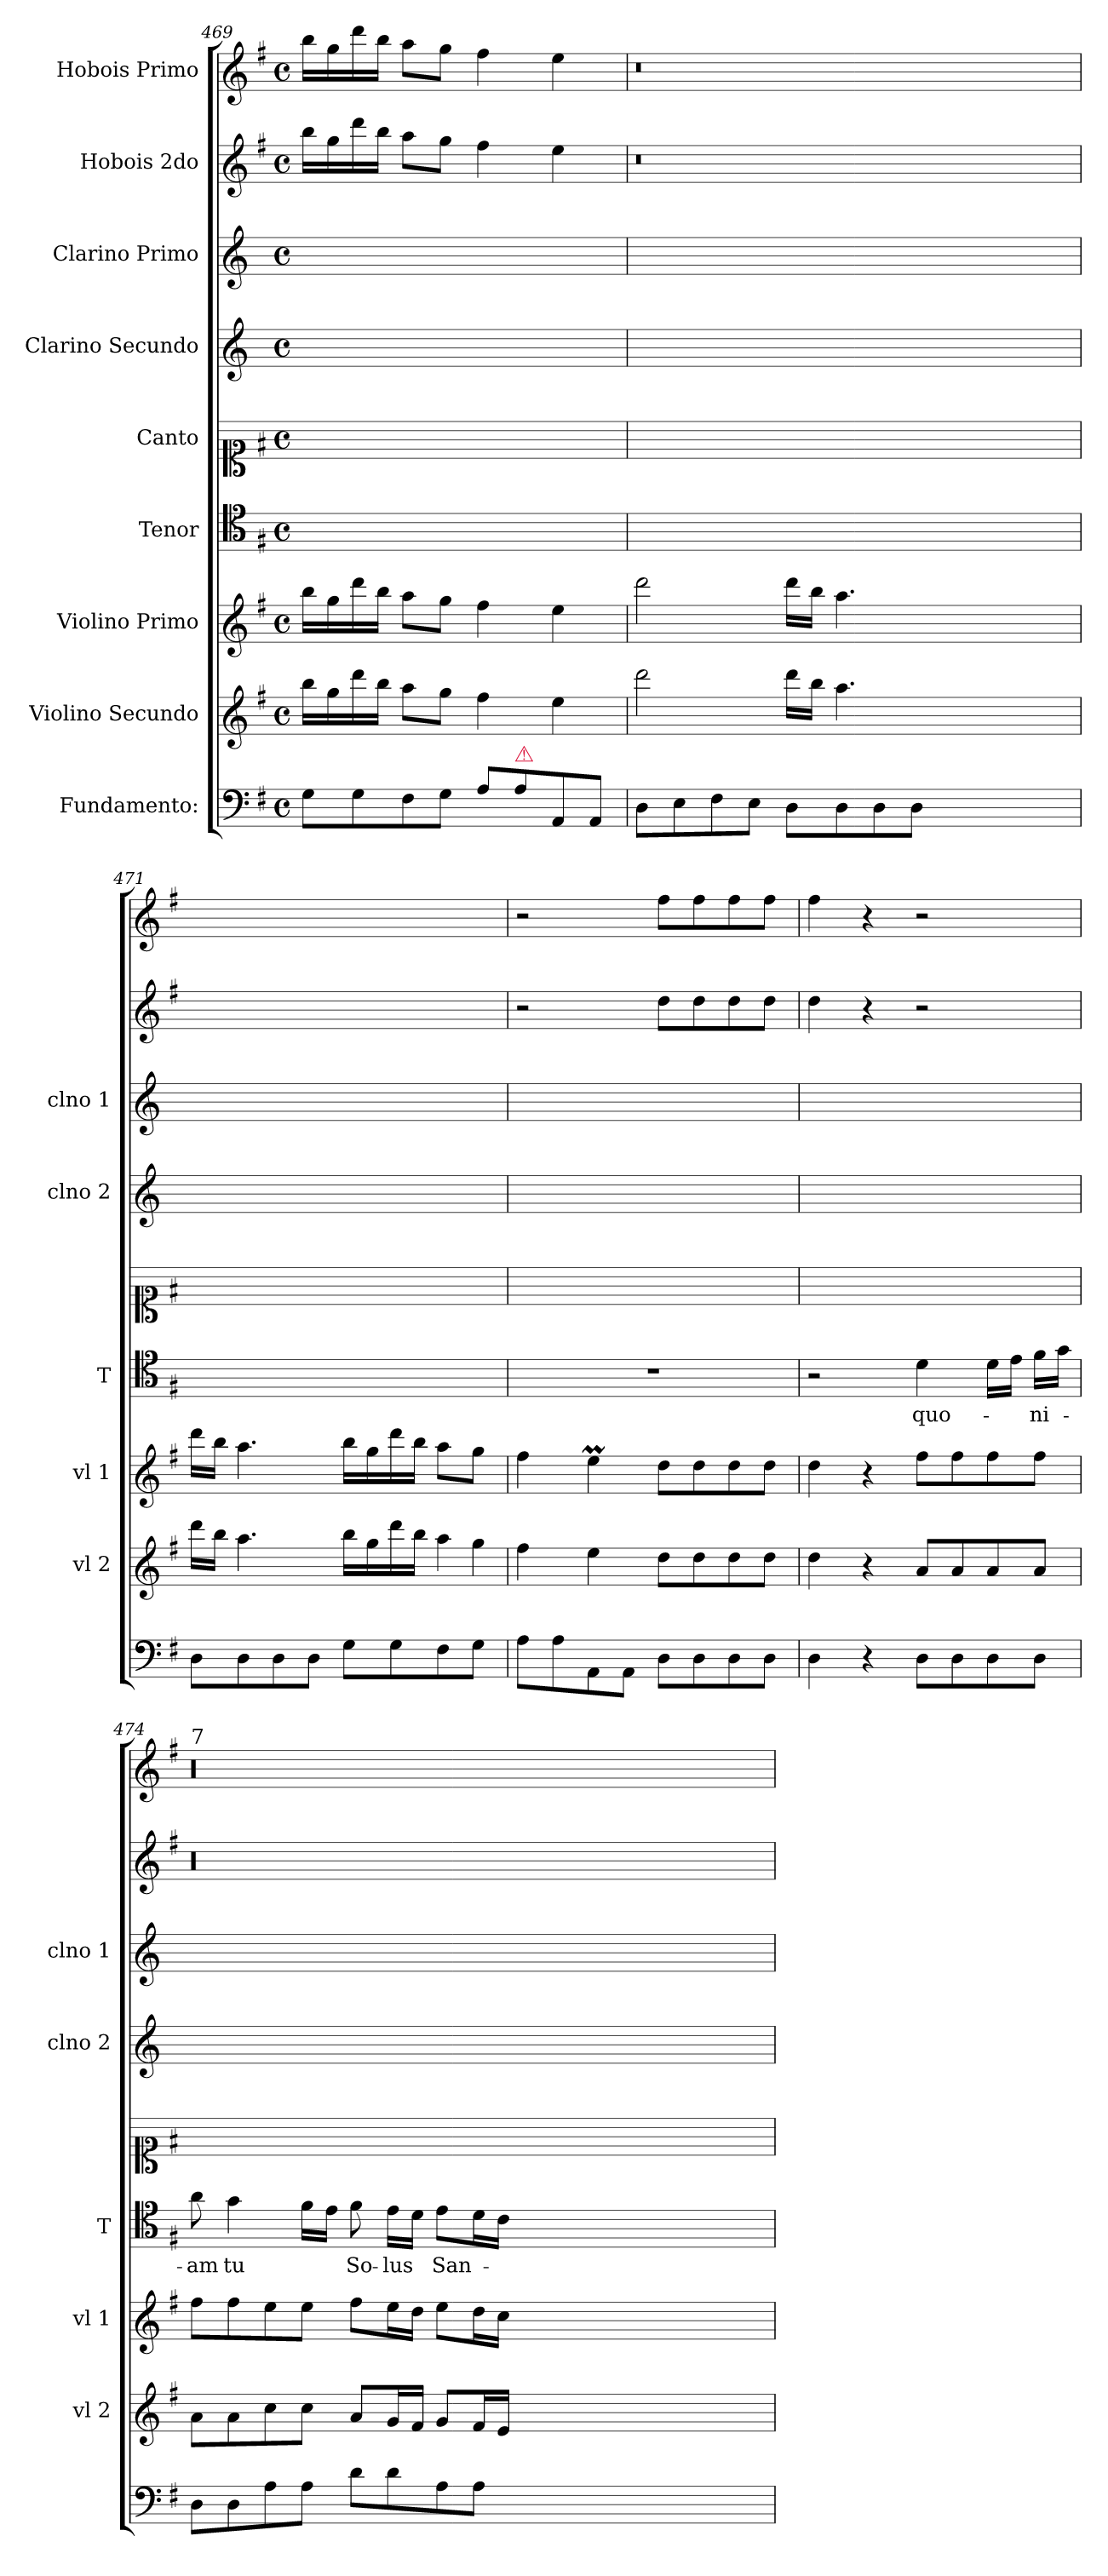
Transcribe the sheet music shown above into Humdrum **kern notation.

**kern	**kern	**kern	**kern	**text	**kern	**kern	**kern	**kern	**kern
*part9	*part8	*part7	*part6	*part6	*part5	*part4	*part3	*part2	*part1
*staff9	*staff8	*staff7	*staff6	*staff6	*staff5	*staff4	*staff3	*staff2	*staff1
*I"Fundamento:	*I"Violino Secundo	*I"Violino Primo	*I"Tenor	*	*I"Canto	*I"Clarino Secundo	*I"Clarino Primo	*I"Hobois 2do	*I"Hobois Primo
*	*I'vl 2	*I'vl 1	*I'T	*	*	*I'clno 2	*I'clno 1	*	*
*clefF4	*clefG2	*clefG2	*clefC4	*	*clefC1	*clefG2	*clefG2	*clefG2	*clefG2
*	*	*	*	*	*	*ITrd-1c-2	*ITrd-1c-2	*	*
*k[f#]	*k[f#]	*k[f#]	*k[f#]	*	*k[f#]	*k[f#c#]	*k[f#c#]	*k[f#]	*k[f#]
*M4/4	*M4/4	*M4/4	*M4/4	*	*M4/4	*M4/4	*M4/4	*M4/4	*M4/4
*met(c)	*met(c)	*met(c)	*met(c)	*	*met(c)	*met(c)	*met(c)	*met(c)	*met(c)
=469	=469	=469	=469	=469	=469	=469	=469	=469	=469
8G\L	16bb\LL	16bb\LL	1ryy	.	1ryy	1ryy	1ryy	16bb\LL	16bb\LL
.	16gg\	16gg\	.	.	.	.	.	16gg\	16gg\
8G\	16ddd\	16ddd\	.	.	.	.	.	16ddd\	16ddd\
.	16bb\JJ	16bb\JJ	.	.	.	.	.	16bb\JJ	16bb\JJ
8F#\	8aa\L	8aa\L	.	.	.	.	.	8aa\L	8aa\L
8G\J	8gg\J	8gg\J	.	.	.	.	.	8gg\J	8gg\J
8A\L	4ff#\	4ff#\	.	.	.	.	.	4ff#\	4ff#\
!LO:TX:a:color=crimson:t=⚠	!	!	!	!	!	!	!	!	!
8A\	.	.	.	.	.	.	.	.	.
8AA/	4ee\	4ee\	.	.	.	.	.	4ee\	4ee\
8AA/J	.	.	.	.	.	.	.	.	.
=470	=470	=470	=470	=470	=470	=470	=470	=470	=470
8D\L	2ddd\	2ddd\	0ryy	.	1ryy	1ryy	1ryy	0r	0r
8E\	.	.	.	.	.	.	.	.	.
8F#\	.	.	.	.	.	.	.	.	.
8E\J	.	.	.	.	.	.	.	.	.
8D\L	16ddd\LL	16ddd\LL	.	.	.	.	.	.	.
.	16bb\JJ	16bb\JJ	.	.	.	.	.	.	.
8D\	4.aa\	4.aa\	.	.	.	.	.	.	.
8D\	.	.	.	.	.	.	.	.	.
8D\J	.	.	.	.	.	.	.	.	.
1ryy	1ryy	1ryy	.	.	1ryy	1ryy	1ryy	.	.
=471	=471	=471	=471	=471	=471	=471	=471	=471	=471
8D\L	16ddd\LL	16ddd\LL	1ryy	.	1ryy	1ryy	1ryy	1ryy	1ryy
.	16bb\JJ	16bb\JJ	.	.	.	.	.	.	.
8D\	4.aa\	4.aa\	.	.	.	.	.	.	.
8D\	.	.	.	.	.	.	.	.	.
8D\J	.	.	.	.	.	.	.	.	.
8G\L	16bb\LL	16bb\LL	.	.	.	.	.	.	.
.	16gg\	16gg\	.	.	.	.	.	.	.
8G\	16ddd\	16ddd\	.	.	.	.	.	.	.
.	16bb\JJ	16bb\JJ	.	.	.	.	.	.	.
!	!LO:N:vis=4	!	!	!	!	!	!	!	!
8F#\	8aa\	8aa\L	.	.	.	.	.	.	.
!	!LO:N:vis=4	!	!	!	!	!	!	!	!
8G\J	8gg\	8gg\J	.	.	.	.	.	.	.
=472	=472	=472	=472	=472	=472	=472	=472	=472	=472
8A\L	4ff#\	4ff#\	1r	.	1ryy	1ryy	1ryy	2r	2r
8A\	.	.	.	.	.	.	.	.	.
8AA\	4ee\	4eeM\	.	.	.	.	.	.	.
8AA\J	.	.	.	.	.	.	.	.	.
8D\L	8dd\L	8dd\L	.	.	.	.	.	8dd\L	8ff#\L
8D\	8dd\	8dd\	.	.	.	.	.	8dd\	8ff#\
8D\	8dd\	8dd\	.	.	.	.	.	8dd\	8ff#\
8D\J	8dd\J	8dd\J	.	.	.	.	.	8dd\J	8ff#\J
=473	=473	=473	=473	=473	=473	=473	=473	=473	=473
4D\	4dd\	4dd\	2r	.	1ryy	1ryy	1ryy	4dd\	4ff#\
4r	4r	4r	.	.	.	.	.	4r	4r
8D\L	8a/L	8ff#\L	4d\	quo-	.	.	.	2r	2r
8D\	8a/	8ff#\	.	.	.	.	.	.	.
8D\	8a/	8ff#\	16d\LL	.	.	.	.	.	.
.	.	.	16e\JJ	.	.	.	.	.	.
8D\J	8a/J	8ff#\J	16f#\LL	-ni-	.	.	.	.	.
.	.	.	16g\JJ	.	.	.	.	.	.
=474	=474	=474	=474	=474	=474	=474	=474	=474	=474
!	!	!	!	!	!	!	!	!	!LO:TX:a:t=7
8D\L	8a\L	8ff#\L	8a\	-am	1ryy	1ryy	1ryy	00r	00r
8D\	8a\	8ff#\	4g\	tu	.	.	.	.	.
8A\	8cc\	8ee\	.	.	.	.	.	.	.
8A\J	8cc\J	8ee\J	16f#\LL	.	.	.	.	.	.
.	.	.	16e\JJ	.	.	.	.	.	.
8d\L	8a/L	8ff#\L	8f#\	So-	.	.	.	.	.
8d\	16g/L	16ee\L	16e\LL	-lus	.	.	.	.	.
.	16f#/JJ	16dd\JJ	16d\JJ	.	.	.	.	.	.
8A\	8g/L	8ee\L	8e\L	San-	.	.	.	.	.
8A\J	16f#/L	16dd\L	16d\L	.	.	.	.	.	.
.	16e/JJ	16cc\JJ	16c\JJ	.	.	.	.	.	.
0.ryy	0.ryy	0.ryy	0.ryy	.	0.ryy	0.ryy	0.ryy	.	.
=	=	=	=	=	=	=	=	=	=
*-	*-	*-	*-	*-	*-	*-	*-	*-	*-
